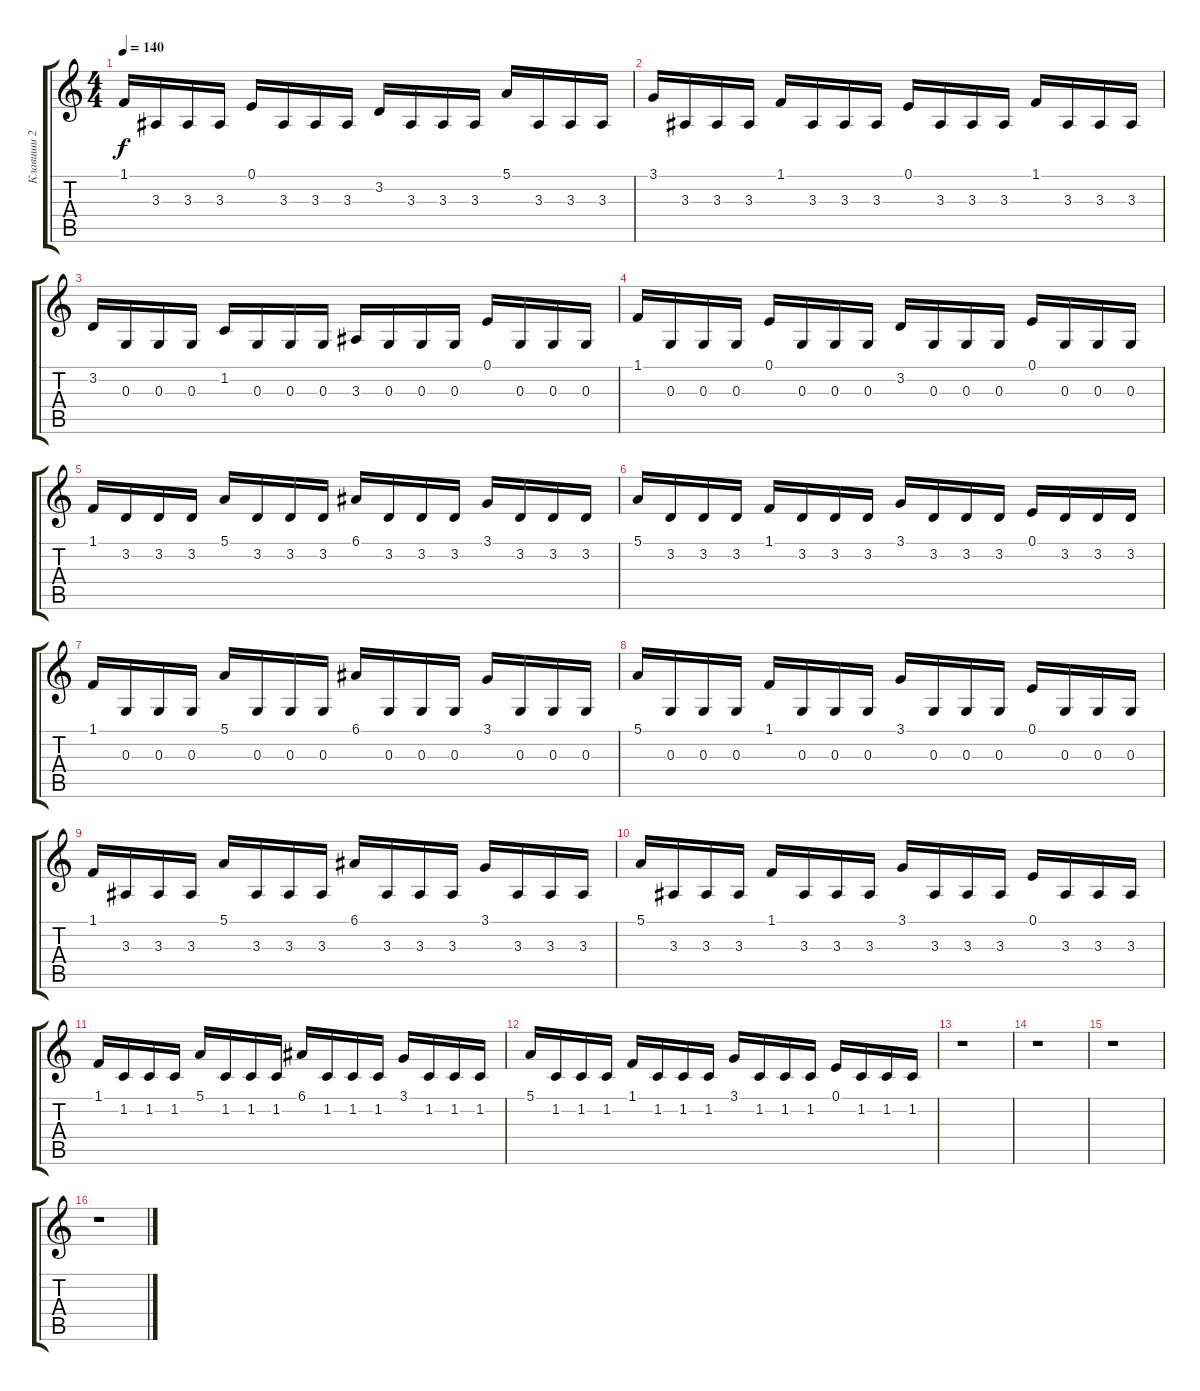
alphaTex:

\track ("Клавиши 2" "Клавиши 2") {instrument pad1newage}
\staff {score tabs}
\tuning (E4 B3 G3 D3 A2 E2) {hide}
\ts (4 4)
\tempo 140
\clef g2
\ks c
1.1.16{dy f} 3.3.16 3.3.16 3.3.16 0.1.16 3.3.16 3.3.16 3.3.16 3.2.16 3.3.16 3.3.16 3.3.16 5.1.16 3.3.16 3.3.16 3.3.16 |
3.1.16 3.3.16 3.3.16 3.3.16 1.1.16 3.3.16 3.3.16 3.3.16 0.1.16 3.3.16 3.3.16 3.3.16 1.1.16 3.3.16 3.3.16 3.3.16 |
3.2.16 0.3.16 0.3.16 0.3.16 1.2.16 0.3.16 0.3.16 0.3.16 3.3.16 0.3.16 0.3.16 0.3.16 0.1.16 0.3.16 0.3.16 0.3.16 |
1.1.16 0.3.16 0.3.16 0.3.16 0.1.16 0.3.16 0.3.16 0.3.16 3.2.16 0.3.16 0.3.16 0.3.16 0.1.16 0.3.16 0.3.16 0.3.16 |
1.1.16 3.2.16 3.2.16 3.2.16 5.1.16 3.2.16 3.2.16 3.2.16 6.1.16 3.2.16 3.2.16 3.2.16 3.1.16 3.2.16 3.2.16 3.2.16 |
5.1.16 3.2.16 3.2.16 3.2.16 1.1.16 3.2.16 3.2.16 3.2.16 3.1.16 3.2.16 3.2.16 3.2.16 0.1.16 3.2.16 3.2.16 3.2.16 |
1.1.16 0.3.16 0.3.16 0.3.16 5.1.16 0.3.16 0.3.16 0.3.16 6.1.16 0.3.16 0.3.16 0.3.16 3.1.16 0.3.16 0.3.16 0.3.16 |
5.1.16 0.3.16 0.3.16 0.3.16 1.1.16 0.3.16 0.3.16 0.3.16 3.1.16 0.3.16 0.3.16 0.3.16 0.1.16 0.3.16 0.3.16 0.3.16 |
1.1.16 3.3.16 3.3.16 3.3.16 5.1.16 3.3.16 3.3.16 3.3.16 6.1.16 3.3.16 3.3.16 3.3.16 3.1.16 3.3.16 3.3.16 3.3.16 |
5.1.16 3.3.16 3.3.16 3.3.16 1.1.16 3.3.16 3.3.16 3.3.16 3.1.16 3.3.16 3.3.16 3.3.16 0.1.16 3.3.16 3.3.16 3.3.16 |
1.1.16 1.2.16 1.2.16 1.2.16 5.1.16 1.2.16 1.2.16 1.2.16 6.1.16 1.2.16 1.2.16 1.2.16 3.1.16 1.2.16 1.2.16 1.2.16 |
5.1.16 1.2.16 1.2.16 1.2.16 1.1.16 1.2.16 1.2.16 1.2.16 3.1.16 1.2.16 1.2.16 1.2.16 0.1.16 1.2.16 1.2.16 1.2.16 |
r.1 |
r.1 |
r.1 |
r.1
